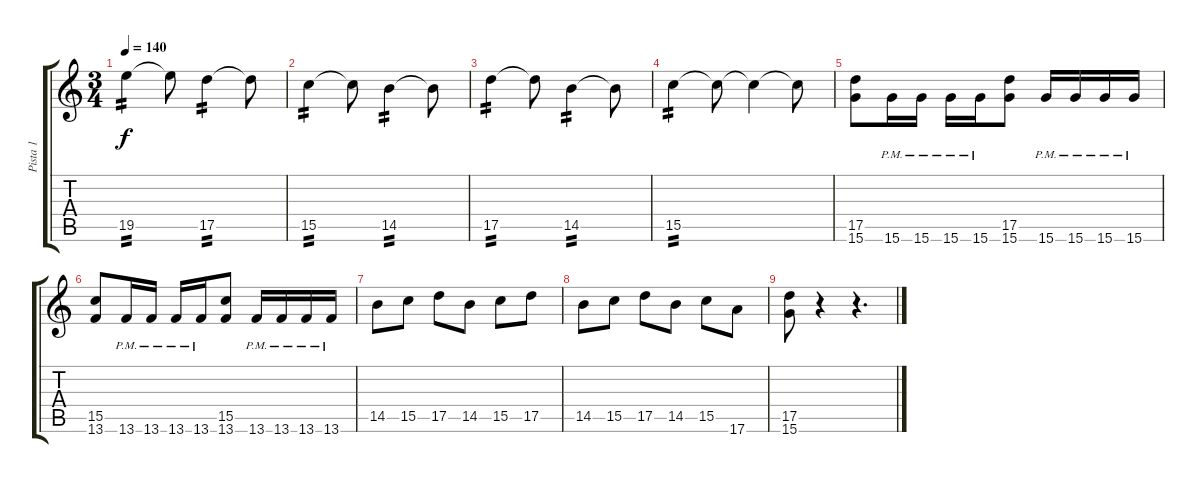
\track ("Pista 1" "Pista 1") {instrument distortionguitar}
\staff {score tabs}
\tuning (E4 B3 G3 D3 A2 E2) {hide}
\ts (3 4)
\tempo 140
\clef g2
\ks c
19.5.4{tp 2 dy f} 19.5{t}.8 17.5.4{tp 2} 17.5{t}.8 |
15.5.4{tp 2} 15.5{t}.8 14.5.4{tp 2} 14.5{t}.8 |
17.5.4{tp 2} 17.5{t}.8 14.5.4{tp 2} 14.5{t}.8 |
15.5.4{tp 2} 15.5{t}.8 15.5{t}.4 15.5{t}.8 |
(17.5 15.6).8 15.6{pm}.16 15.6{pm}.16 15.6{pm}.16 15.6{pm}.16 (17.5 15.6).8 15.6{pm}.16 15.6{pm}.16 15.6{pm}.16 15.6{pm}.16 |
(15.5 13.6).8 13.6{pm}.16 13.6{pm}.16 13.6{pm}.16 13.6{pm}.16 (15.5 13.6).8 13.6{pm}.16 13.6{pm}.16 13.6{pm}.16 13.6{pm}.16 |
14.5.8 15.5.8 17.5.8 14.5.8 15.5.8 17.5.8 |
14.5.8 15.5.8 17.5.8 14.5.8 15.5.8 17.6.8 |
(17.5 15.6).8 r.4 r.4{d}
